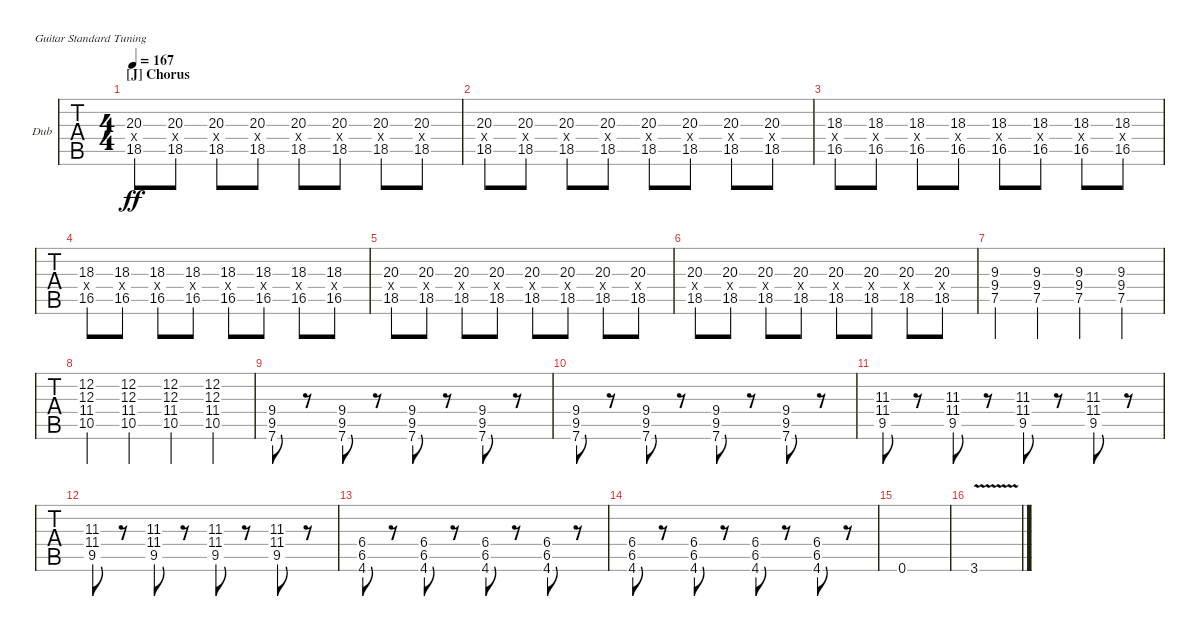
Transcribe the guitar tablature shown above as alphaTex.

\defaultSystemsLayout 4
\bracketExtendMode groupsimilarinstruments
\firstSystemTrackNameOrientation horizontal
\otherSystemsTrackNameOrientation horizontal
\track ("Ray Toro" "Dub") {instrument distortionguitar}
\staff {tabs}
\tuning (E4 B3 G3 D3 A2 E2)
\ts (4 4)
\section ("J" "Chorus")
\tempo 167
\clef g2
\ks abminor
(18.5 20.3 20.4{x}).8{dy ff} (18.5 20.3 20.4{x}).8 (18.5 20.3 20.4{x}).8 (18.5 20.3 20.4{x}).8 (18.5 20.3 20.4{x}).8 (18.5 20.3 20.4{x}).8 (18.5 20.3 20.4{x}).8 (18.5 20.3 20.4{x}).8 |
(18.5 20.3 20.4{x}).8 (18.5 20.3 20.4{x}).8 (18.5 20.3 20.4{x}).8 (18.5 20.3 20.4{x}).8 (18.5 20.3 20.4{x}).8 (18.5 20.3 20.4{x}).8 (18.5 20.3 20.4{x}).8 (18.5 20.3 20.4{x}).8 |
(16.5 18.3 16.4{x}).8 (16.5 18.3 16.4{x}).8 (16.5 18.3 16.4{x}).8 (16.5 18.3 16.4{x}).8 (16.5 18.3 16.4{x}).8 (16.5 18.3 16.4{x}).8 (16.5 18.3 16.4{x}).8 (16.5 18.3 16.4{x}).8 |
(16.5 18.3 16.4{x}).8 (16.5 18.3 16.4{x}).8 (16.5 18.3 16.4{x}).8 (16.5 18.3 16.4{x}).8 (16.5 18.3 16.4{x}).8 (16.5 18.3 16.4{x}).8 (16.5 18.3 16.4{x}).8 (16.5 18.3 16.4{x}).8 |
(18.5 20.3 20.4{x}).8 (18.5 20.3 20.4{x}).8 (18.5 20.3 20.4{x}).8 (18.5 20.3 20.4{x}).8 (18.5 20.3 20.4{x}).8 (18.5 20.3 20.4{x}).8 (18.5 20.3 20.4{x}).8 (18.5 20.3 20.4{x}).8 |
(18.5 20.3 20.4{x}).8 (18.5 20.3 20.4{x}).8 (18.5 20.3 20.4{x}).8 (18.5 20.3 20.4{x}).8 (18.5 20.3 20.4{x}).8 (18.5 20.3 20.4{x}).8 (18.5 20.3 20.4{x}).8 (18.5 20.3 20.4{x}).8 |
(7.5 9.4 9.3).4 (9.3 9.4 7.5).4 (7.5 9.3 9.4).4 (7.5 9.4 9.3).4 |
(10.5 11.4 12.3 12.2).4 (12.2 12.3 11.4 10.5).4 (12.2 12.3 11.4 10.5).4 (12.2 12.3 11.4 10.5).4 |
(7.6 9.5 9.4).8 r.8 (9.4 9.5 7.6).8 r.8 (7.6 9.5 9.4).8 r.8 (7.6 9.5 9.4).8 r.8 |
(7.6 9.5 9.4).8 r.8 (9.4 9.5 7.6).8 r.8 (7.6 9.5 9.4).8 r.8 (7.6 9.5 9.4).8 r.8 |
(9.5 11.4 11.3).8 r.8 (11.3 11.4 9.5).8 r.8 (11.3 11.4 9.5).8 r.8 (11.3 11.4 9.5).8 r.8 |
(9.5 11.4 11.3).8 r.8 (11.3 11.4 9.5).8 r.8 (11.3 11.4 9.5).8 r.8 (11.3 11.4 9.5).8 r.8 |
(4.6 6.5 6.4).8 r.8 (6.4 6.5 4.6).8 r.8 (6.4 6.5 4.6).8 r.8 (6.4 6.5 4.6).8 r.8 |
(4.6 6.5 6.4).8 r.8 (6.4 6.5 4.6).8 r.8 (6.4 6.5 4.6).8 r.8 (6.4 6.5 4.6).8 r.8 |
0.6.1 |
3.6{v}.1
